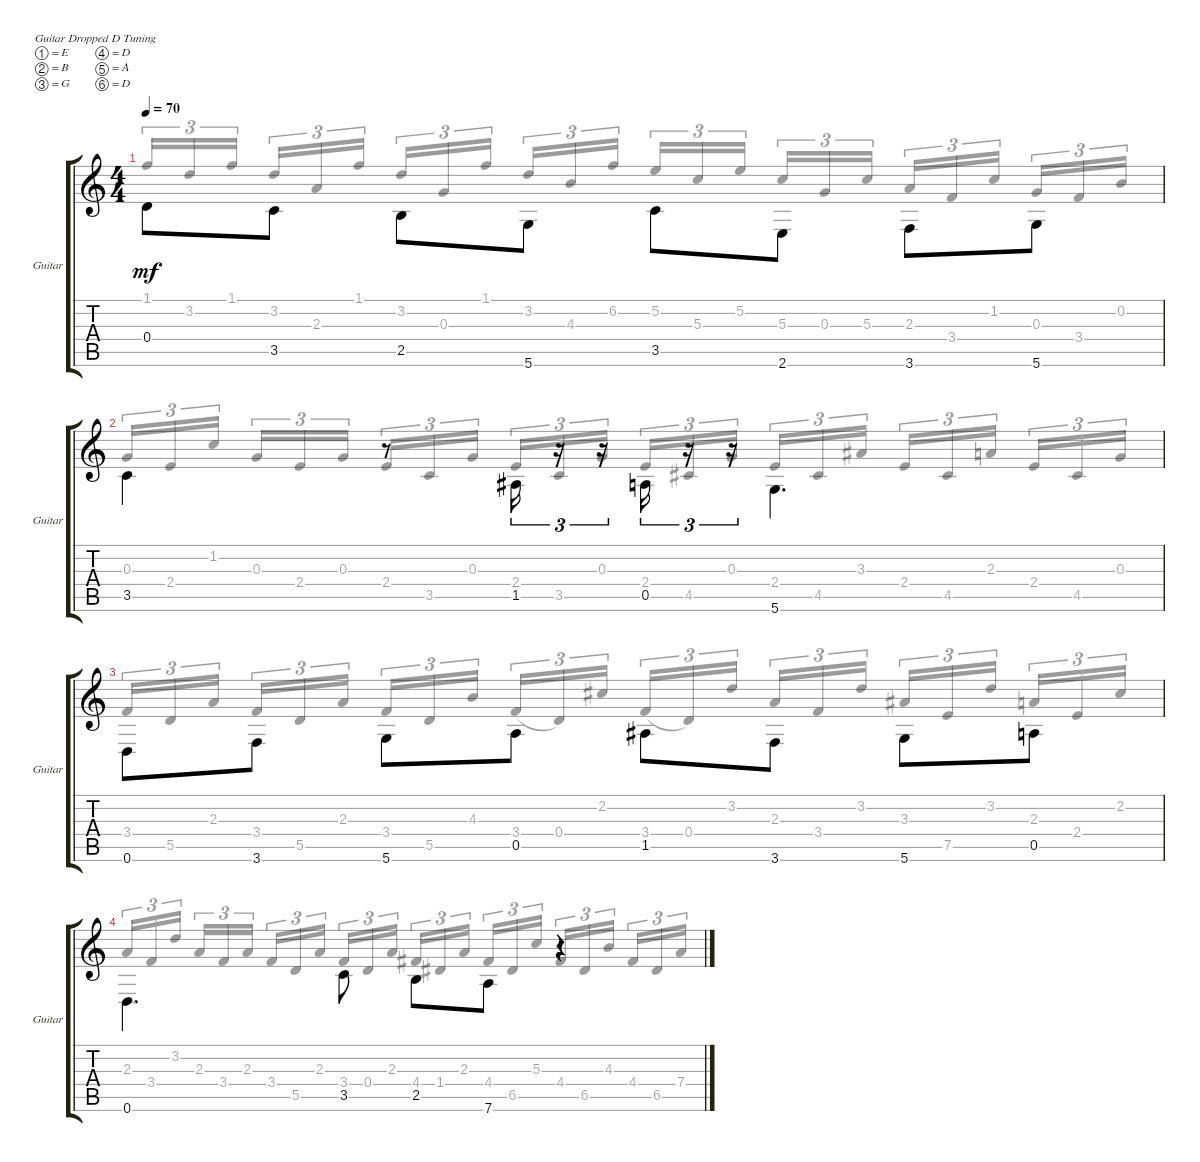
\defaultSystemsLayout 4
\bracketExtendMode groupsimilarinstruments
\useSystemSignSeparator
\singleTrackTrackNamePolicy allsystems
\multiTrackTrackNamePolicy allsystems
\firstSystemTrackNameOrientation horizontal
\otherSystemsTrackNameOrientation horizontal
\track ("Guitar" "Guitar") {instrument acousticguitarsteel}
\staff {score tabs}
\tuning (E4 B3 G3 D3 A2 D2)
\voice
\ts (4 4)
\tempo 70
\clef g2
\ks c
0.4.8{dy mf beam invert} 3.5.8 2.5.8{beam invert} 5.6.8 3.5.8{beam invert} 2.6.8 3.6.8{beam invert} 5.6.8 |
3.5.4{beam invert} r.8{beam invert} 1.5.16{tu (3 2) beam invert} r.16{tu (3 2) beam invert} r.16{tu (3 2) beam invert} 0.5.16{tu (3 2) beam invert} r.16{tu (3 2) beam invert} r.16{tu (3 2) beam invert} 5.6.4{d beam invert} |
0.6.8{beam invert} 3.6.8 5.6.8{beam invert} 0.5.8 1.5.8{beam invert} 3.6.8 5.6.8{beam invert} 0.5.8 |
0.6.4{d beam invert} 3.5.8{beam invert} 2.5.8{beam invert} 7.6.8 r.4{beam invert}
\voice
\clef g2
\ottava regular
\simile none
\ks c
1.1.16{tu (3 2) dy mf beam invert} 3.2.16{tu (3 2)} 1.1.16{tu (3 2)} 3.2.16{tu (3 2) beam invert} 2.3.16{tu (3 2)} 1.1.16{tu (3 2)} 3.2.16{tu (3 2) beam invert} 0.3.16{tu (3 2)} 1.1.16{tu (3 2)} 3.2.16{tu (3 2) beam invert} 4.3.16{tu (3 2)} 6.2.16{tu (3 2)} 5.2.16{tu (3 2) beam invert} 5.3.16{tu (3 2)} 5.2.16{tu (3 2)} 5.3.16{tu (3 2) beam invert} 0.3.16{tu (3 2)} 5.3.16{tu (3 2)} 2.3.16{tu (3 2) beam invert} 3.4.16{tu (3 2)} 1.2.16{tu (3 2)} 0.3.16{tu (3 2) beam invert} 3.4.16{tu (3 2)} 0.2.16{tu (3 2)} |
0.3.16{tu (3 2) beam invert} 2.4.16{tu (3 2)} 1.2.16{tu (3 2)} 0.3.16{tu (3 2) beam invert} 2.4.16{tu (3 2)} 0.3.16{tu (3 2)} 2.4.16{tu (3 2) beam invert} 3.5.16{tu (3 2)} 0.3.16{tu (3 2)} 2.4.16{tu (3 2) beam invert} 3.5.16{tu (3 2)} 0.3.16{tu (3 2)} 2.4.16{tu (3 2) beam invert} 4.5.16{tu (3 2)} 0.3.16{tu (3 2)} 2.4.16{tu (3 2) beam invert} 4.5.16{tu (3 2)} 3.3.16{tu (3 2)} 2.4.16{tu (3 2) beam invert} 4.5.16{tu (3 2)} 2.3.16{tu (3 2)} 2.4.16{tu (3 2) beam invert} 4.5.16{tu (3 2)} 0.3.16{tu (3 2)} |
3.4.16{tu (3 2) beam invert} 5.5.16{tu (3 2)} 2.3.16{tu (3 2)} 3.4.16{tu (3 2) beam invert} 5.5.16{tu (3 2)} 2.3.16{tu (3 2)} 3.4.16{tu (3 2) beam invert} 5.5.16{tu (3 2)} 4.3.16{tu (3 2)} 3.4.16{tu (3 2) legatoorigin beam invert} 0.4.16{tu (3 2)} 2.2.16{tu (3 2)} 3.4.16{tu (3 2) legatoorigin beam invert} 0.4.16{tu (3 2)} 3.2.16{tu (3 2)} 2.3.16{tu (3 2) beam invert} 3.4.16{tu (3 2)} 3.2.16{tu (3 2)} 3.3.16{tu (3 2) beam invert} 7.5.16{tu (3 2)} 3.2.16{tu (3 2)} 2.3.16{tu (3 2) beam invert} 2.4.16{tu (3 2)} 2.2.16{tu (3 2)} |
2.3.16{tu (3 2) beam invert} 3.4.16{tu (3 2)} 3.2.16{tu (3 2)} 2.3.16{tu (3 2) beam invert} 3.4.16{tu (3 2)} 2.3.16{tu (3 2)} 3.4.16{tu (3 2) beam invert} 5.5.16{tu (3 2)} 2.3.16{tu (3 2)} 3.4.16{tu (3 2) beam invert} 0.4.16{tu (3 2)} 2.3.16{tu (3 2)} 4.4.16{tu (3 2) beam invert} 1.4.16{tu (3 2)} 2.3.16{tu (3 2)} 4.4.16{tu (3 2) beam invert} 6.5.16{tu (3 2)} 5.3.16{tu (3 2)} 4.4.16{tu (3 2) beam invert} 6.5.16{tu (3 2)} 4.3.16{tu (3 2)} 4.4.16{tu (3 2) beam invert} 6.5.16{tu (3 2)} 7.4.16{tu (3 2)}
